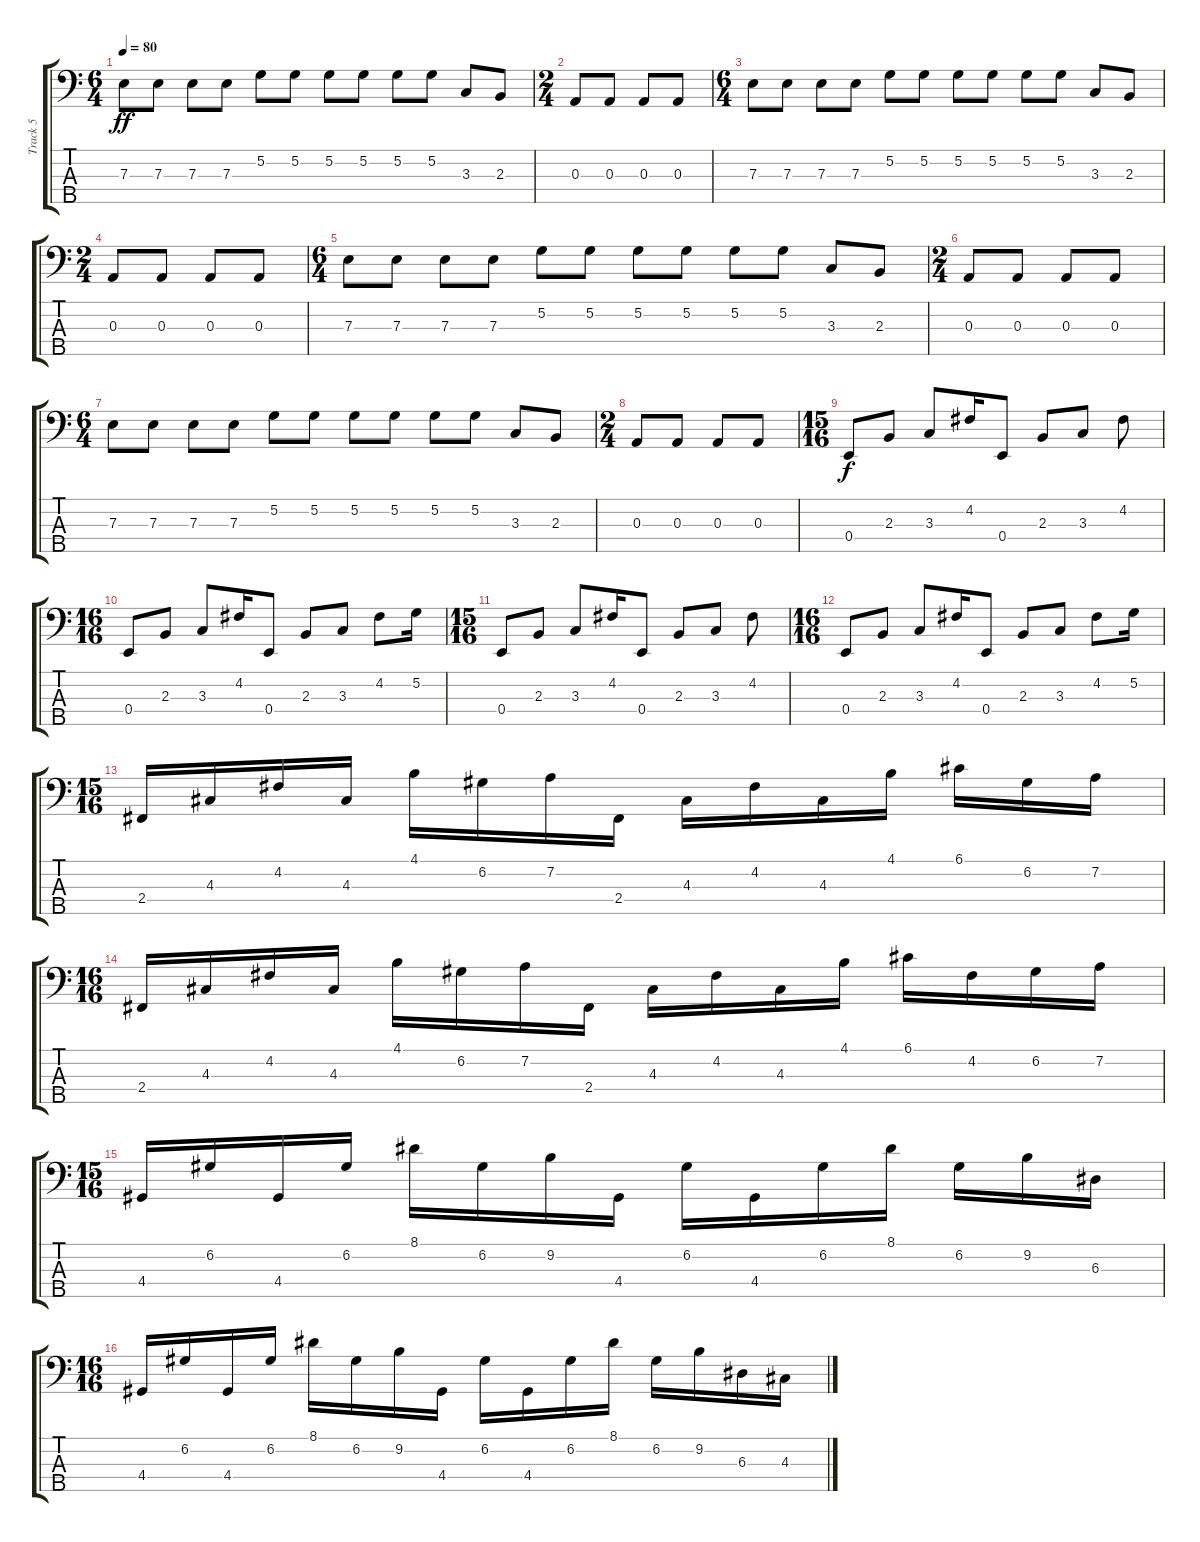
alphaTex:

\track ("Track 5" "Track 5") {instrument electricbassfinger}
\staff {score tabs}
\tuning (G2 D2 A1 E1 B0) {hide}
\ts (6 4)
\tempo 80
\clef f4
\ks c
7.3.8{dy ff} 7.3.8 7.3.8 7.3.8 5.2.8 5.2.8 5.2.8 5.2.8 5.2.8 5.2.8 3.3.8 2.3.8 |
\ts (2 4)
0.3.8 0.3.8 0.3.8 0.3.8 |
\ts (6 4)
7.3.8 7.3.8 7.3.8 7.3.8 5.2.8 5.2.8 5.2.8 5.2.8 5.2.8 5.2.8 3.3.8 2.3.8 |
\ts (2 4)
0.3.8 0.3.8 0.3.8 0.3.8 |
\ts (6 4)
7.3.8 7.3.8 7.3.8 7.3.8 5.2.8 5.2.8 5.2.8 5.2.8 5.2.8 5.2.8 3.3.8 2.3.8 |
\ts (2 4)
0.3.8 0.3.8 0.3.8 0.3.8 |
\ts (6 4)
7.3.8 7.3.8 7.3.8 7.3.8 5.2.8 5.2.8 5.2.8 5.2.8 5.2.8 5.2.8 3.3.8 2.3.8 |
\ts (2 4)
0.3.8 0.3.8 0.3.8 0.3.8 |
\ts (15 16)
0.4.8{dy f} 2.3.8 3.3.8 4.2.16 0.4.8 2.3.8 3.3.8 4.2.8 |
\ts (16 16)
0.4.8 2.3.8 3.3.8 4.2.16 0.4.8 2.3.8 3.3.8 4.2.8 5.2.16 |
\ts (15 16)
0.4.8 2.3.8 3.3.8 4.2.16 0.4.8 2.3.8 3.3.8 4.2.8 |
\ts (16 16)
0.4.8 2.3.8 3.3.8 4.2.16 0.4.8 2.3.8 3.3.8 4.2.8 5.2.16 |
\ts (15 16)
2.4.16 4.3.16 4.2.16 4.3.16 4.1.16 6.2.16 7.2.16 2.4.16 4.3.16 4.2.16 4.3.16 4.1.16 6.1.16 6.2.16 7.2.16 |
\ts (16 16)
2.4.16 4.3.16 4.2.16 4.3.16 4.1.16 6.2.16 7.2.16 2.4.16 4.3.16 4.2.16 4.3.16 4.1.16 6.1.16 4.2.16 6.2.16 7.2.16 |
\ts (15 16)
4.4.16 6.2.16 4.4.16 6.2.16 8.1.16 6.2.16 9.2.16 4.4.16 6.2.16 4.4.16 6.2.16 8.1.16 6.2.16 9.2.16 6.3.16 |
\ts (16 16)
4.4.16 6.2.16 4.4.16 6.2.16 8.1.16 6.2.16 9.2.16 4.4.16 6.2.16 4.4.16 6.2.16 8.1.16 6.2.16 9.2.16 6.3.16 4.3.16
